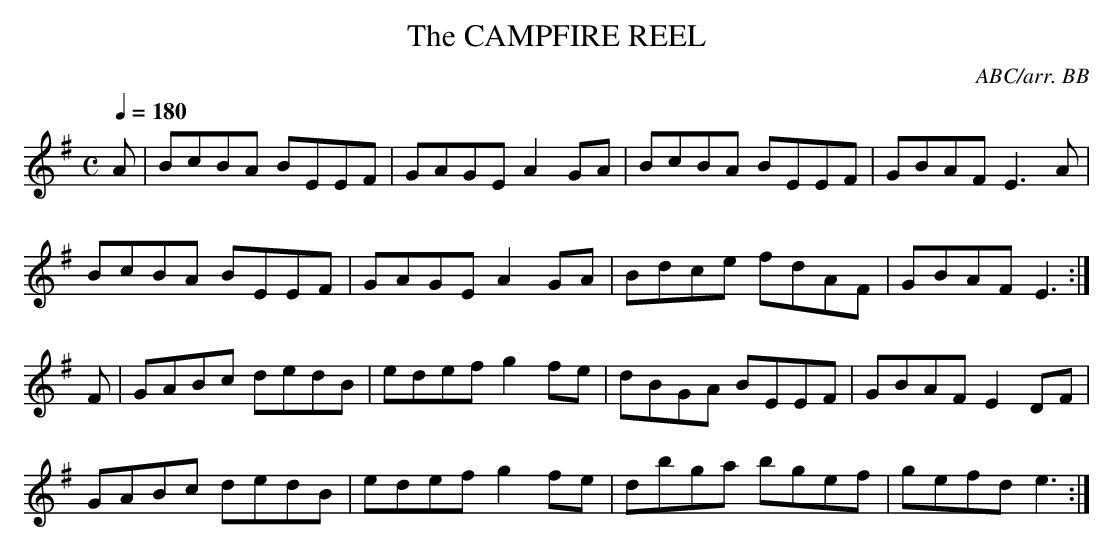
X:1
T:CAMPFIRE REEL, The
Q:1/4=180
C:ABC/arr. BB
M:C
L:1/8
K:Em
A|BcBA BEEF|GAGE A2GA|BcBA BEEF|GBAF E3A|
BcBA BEEF|GAGE A2GA|Bdce fdAF|GBAF E3 :|
F|GABc dedB|edef g2fe|dBGA BEEF|GBAF E2DF|
GABc dedB|edef g2fe|dbga bgef|gefd e3 :|
